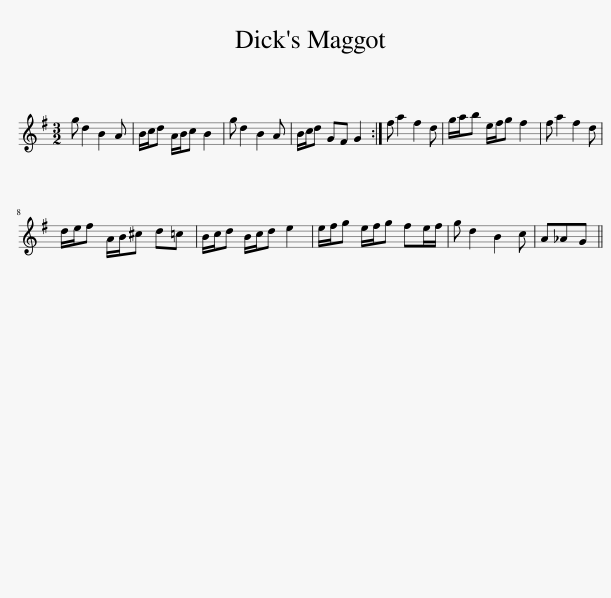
X:1
L:1/8
M:3/2
I:linebreak $
K:G
V:1 treble
V:1
 g d2 B2 A | B/c/d A/B/c B2 | g d2 B2 A | B/c/d GF G2 :| f a2 f2 d | %5
 g/a/b e/f/g f2 | f a2 f2 d |$ d/e/f A/B/^c d=c | B/c/d B/c/d e2 | e/f/g e/f/g fe/f/ | %10
 g d2 B2 c | A_AG || %12
